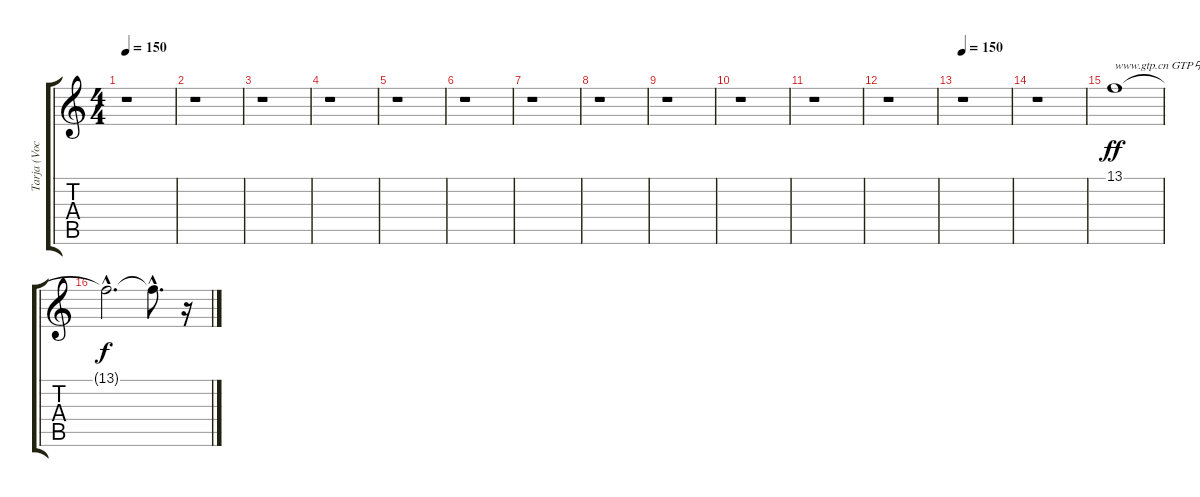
\track ("Tarja (Vocals)" "Tarja (Voc") {instrument lead6voice}
\staff {score tabs}
\tuning (E4 B3 G3 D3 A2 E2) {hide}
\ts (4 4)
\tempo 150
\tempo 75
\tempo 150
\clef g2
\ks c
r.1{dy ff instrument lead6voice} |
r.1 |
r.1 |
r.1 |
r.1 |
r.1 |
r.1 |
r.1 |
r.1 |
r.1 |
r.1 |
r.1 |
\tempo 150
r.1 |
r.1 |
13.1.1{txt "www.gtp.cn GTP中文网为您提供优秀的谱子" volume 1} |
13.1{hac t}.2{d dy f} 13.1{hac t}.8{d} r.16
